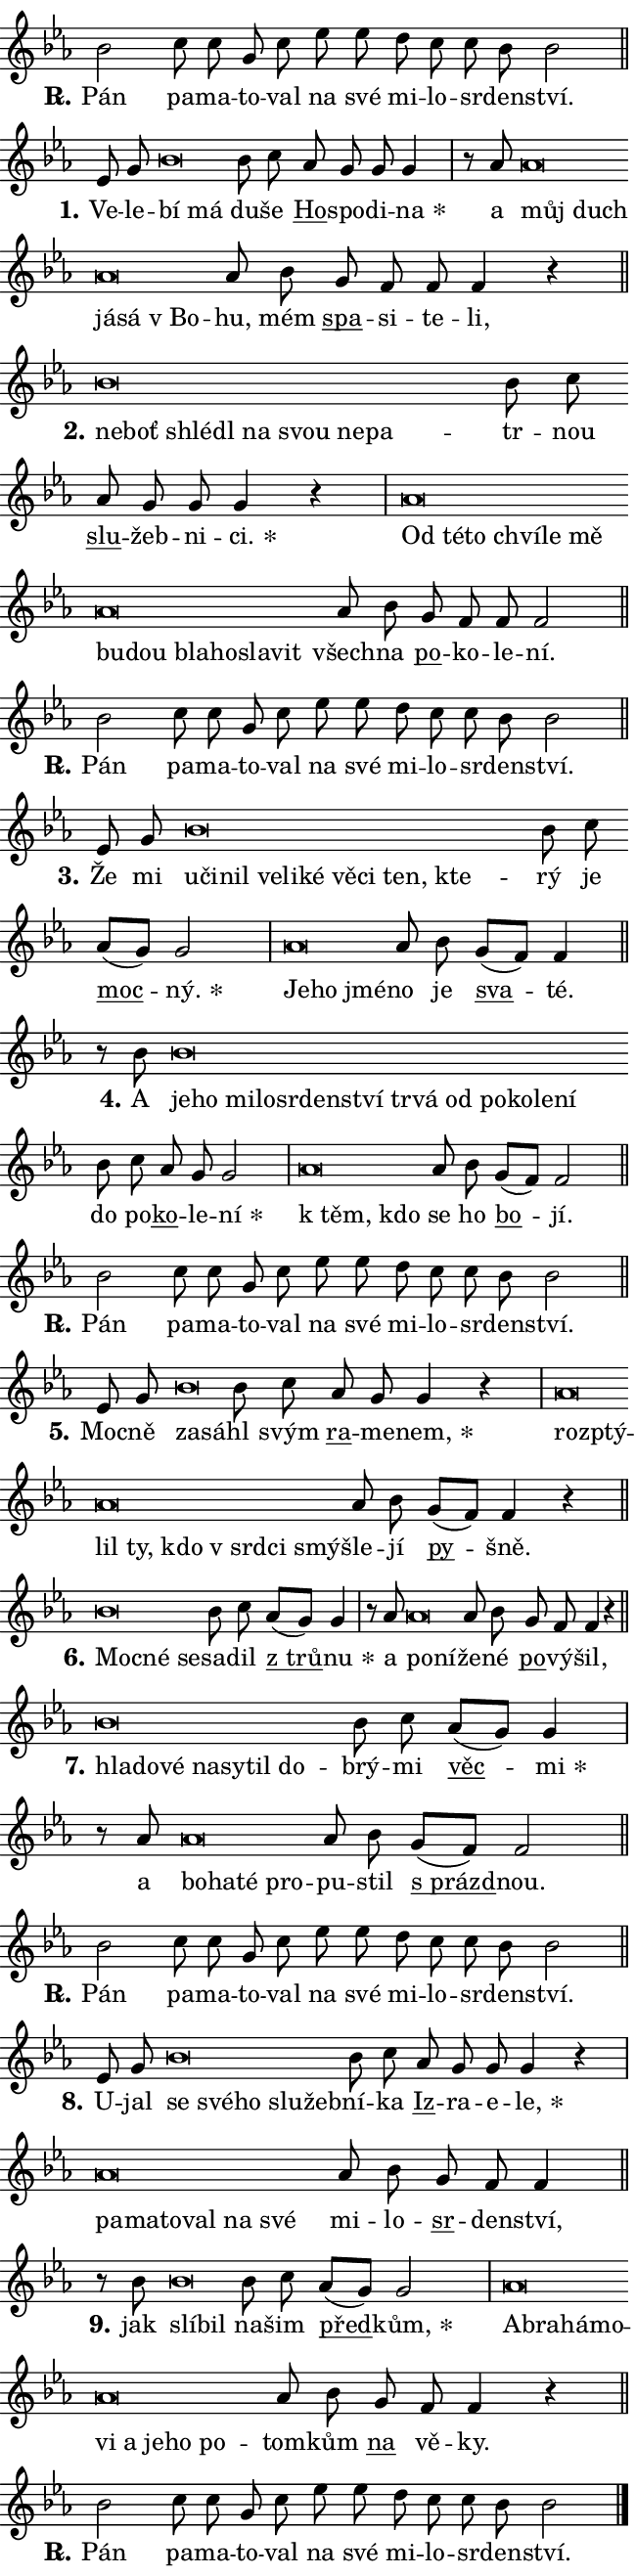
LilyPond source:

\version "2.24.0"
\header { tagline = "" }
\paper {
  indent = 0\cm
  top-margin = 0\cm
  right-margin = 0.13\cm % to fit lyric hyphens
  bottom-margin = 0\cm
  left-margin = 0\cm
  paper-width = 11\cm
  page-breaking = #ly:one-page-breaking
  system-system-spacing.basic-distance = #11
  score-system-spacing.basic-distance = #11
  ragged-last = ##f
}


%% Author: Thomas Morley
%% https://lists.gnu.org/archive/html/lilypond-user/2020-05/msg00002.html
#(define (line-position grob)
"Returns position of @var[grob} in current system:
   @code{'start}, if at first time-step
   @code{'end}, if at last time-step
   @code{'middle} otherwise
"
  (let* ((col (ly:item-get-column grob))
         (ln (ly:grob-object col 'left-neighbor))
         (rn (ly:grob-object col 'right-neighbor))
         (col-to-check-left (if (ly:grob? ln) ln col))
         (col-to-check-right (if (ly:grob? rn) rn col))
         (break-dir-left
           (and
             (ly:grob-property col-to-check-left 'non-musical #f)
             (ly:item-break-dir col-to-check-left)))
         (break-dir-right
           (and
             (ly:grob-property col-to-check-right 'non-musical #f)
             (ly:item-break-dir col-to-check-right))))
        (cond ((eqv? 1 break-dir-left) 'start)
              ((eqv? -1 break-dir-right) 'end)
              (else 'middle))))

#(define (tranparent-at-line-position vctor)
  (lambda (grob)
  "Relying on @code{line-position} select the relevant enry from @var{vctor}.
Used to determine transparency,"
    (case (line-position grob)
      ((end) (not (vector-ref vctor 0)))
      ((middle) (not (vector-ref vctor 1)))
      ((start) (not (vector-ref vctor 2))))))

noteHeadBreakVisibility =
#(define-music-function (break-visibility)(vector?)
"Makes @code{NoteHead}s transparent relying on @var{break-visibility}"
#{
  \override NoteHead.transparent =
    #(tranparent-at-line-position break-visibility)
#})

#(define delete-ledgers-for-transparent-note-heads
  (lambda (grob)
    "Reads whether a @code{NoteHead} is transparent.
If so this @code{NoteHead} is removed from @code{'note-heads} from
@var{grob}, which is supposed to be @code{LedgerLineSpanner}.
As a result ledgers are not printed for this @code{NoteHead}"
    (let* ((nhds-array (ly:grob-object grob 'note-heads))
           (nhds-list
             (if (ly:grob-array? nhds-array)
                 (ly:grob-array->list nhds-array)
                 '()))
           ;; Relies on the transparent-property being done before
           ;; Staff.LedgerLineSpanner.after-line-breaking is executed.
           ;; This is fragile ...
           (to-keep
             (remove
               (lambda (nhd)
                 (ly:grob-property nhd 'transparent #f))
               nhds-list)))
      ;; TODO find a better method to iterate over grob-arrays, similiar
      ;; to filter/remove etc for lists
      ;; For now rebuilt from scratch
      (set! (ly:grob-object grob 'note-heads)  '())
      (for-each
        (lambda (nhd)
          (ly:pointer-group-interface::add-grob grob 'note-heads nhd))
        to-keep))))

squashNotes = {
  \override NoteHead.X-extent = #'(-0.2 . 0.2)
  \override NoteHead.Y-extent = #'(-0.75 . 0)
  \override NoteHead.stencil =
    #(lambda (grob)
       (let ((pos (ly:grob-property grob 'staff-position)))
         (begin
           (if (< pos -7) (display "ERROR: Lower brevis then expected\n") (display ""))
           (if (<= pos -6) ly:text-interface::print ly:note-head::print))))
}
unSquashNotes = {
  \revert NoteHead.X-extent
  \revert NoteHead.Y-extent
  \revert NoteHead.stencil
}

hideNotes = \noteHeadBreakVisibility #begin-of-line-visible
unHideNotes = \noteHeadBreakVisibility #all-visible

% work-around for resetting accidentals
% https://lilypond.org/doc/v2.23/Documentation/notation/displaying-rhythms#unmetered-music
cadenzaMeasure = {
  \cadenzaOff
  \partial 1024 s1024
  \cadenzaOn
}

#(define-markup-command (accent layout props text) (markup?)
  "Underline accented syllable"
  (interpret-markup layout props
    #{\markup \override #'(offset . 4.3) \underline { #text }#}))

responsum = \markup \concat {
  "R" \hspace #-1.05 \path #0.1 #'((moveto 0 0.07) (lineto 0.9 0.8)) \hspace #0.05 "."
}

spaceSize = #0.6828661417322834 % exact space size for TeX Gyre Schola

\layout {
  \context {
    \Staff
    \remove "Time_signature_engraver"
    \override LedgerLineSpanner.after-line-breaking = #delete-ledgers-for-transparent-note-heads
  }
  \context {
    \Lyrics {
      \override LyricSpace.minimum-distance = \spaceSize
      \override LyricText.font-name = #"TeX Gyre Schola"
      \override LyricText.font-size = 1
      \override StanzaNumber.font-name = #"TeX Gyre Schola Bold"
      \override StanzaNumber.font-size = 1
    }
  }
  \context {
    \Score 
    \override NoteHead.text =
      #(lambda (grob) 
        (let ((pos (ly:grob-property grob 'staff-position)))
          #{\markup {
            \combine
              \halign #-0.55 \raise #(if (= pos -6) 0 0.5) \override #'(thickness . 2) \draw-line #'(3.2 . 0)
              \musicglyph "noteheads.sM1"
          }#}))
  }
}

% magnetic-lyrics.ily
%
%   written by
%     Jean Abou Samra <jean@abou-samra.fr>
%     Werner Lemberg <wl@gnu.org>
%
%   adapted by
%     Jiri Hon <jiri.hon@gmail.com>
%
% Version 2022-Apr-15

% https://www.mail-archive.com/lilypond-user@gnu.org/msg149350.html

#(define (Left_hyphen_pointer_engraver context)
   "Collect syllable-hyphen-syllable occurrences in lyrics and store
them in properties.  This engraver only looks to the left.  For
example, if the lyrics input is @code{foo -- bar}, it does the
following.

@itemize @bullet
@item
Set the @code{text} property of the @code{LyricHyphen} grob between
@q{foo} and @q{bar} to @code{foo}.

@item
Set the @code{left-hyphen} property of the @code{LyricText} grob with
text @q{foo} to the @code{LyricHyphen} grob between @q{foo} and
@q{bar}.
@end itemize

Use this auxiliary engraver in combination with the
@code{lyric-@/text::@/apply-@/magnetic-@/offset!} hook."
   (let ((hyphen #f)
         (text #f))
     (make-engraver
      (acknowledgers
       ((lyric-syllable-interface engraver grob source-engraver)
        (set! text grob)))
      (end-acknowledgers
       ((lyric-hyphen-interface engraver grob source-engraver)
        ;(when (not (grob::has-interface grob 'lyric-space-interface))
          (set! hyphen grob)));)
      ((stop-translation-timestep engraver)
       (when (and text hyphen)
         (ly:grob-set-object! text 'left-hyphen hyphen))
       (set! text #f)
       (set! hyphen #f)))))

#(define (lyric-text::apply-magnetic-offset! grob)
   "If the space between two syllables is less than the value in
property @code{LyricText@/.details@/.squash-threshold}, move the right
syllable to the left so that it gets concatenated with the left
syllable.

Use this function as a hook for
@code{LyricText@/.after-@/line-@/breaking} if the
@code{Left_@/hyphen_@/pointer_@/engraver} is active."
   (let ((hyphen (ly:grob-object grob 'left-hyphen #f)))
     (when hyphen
       (let ((left-text (ly:spanner-bound hyphen LEFT)))
         (when (grob::has-interface left-text 'lyric-syllable-interface)
           (let* ((common (ly:grob-common-refpoint grob left-text X))
                  (this-x-ext (ly:grob-extent grob common X))
                  (left-x-ext
                   (begin
                     ;; Trigger magnetism for left-text.
                     (ly:grob-property left-text 'after-line-breaking)
                     (ly:grob-extent left-text common X)))
                  ;; `delta` is the gap width between two syllables.
                  (delta (- (interval-start this-x-ext)
                            (interval-end left-x-ext)))
                  (details (ly:grob-property grob 'details))
                  (threshold (assoc-get 'squash-threshold details 0.2)))
             (when (< delta threshold)
               (let* (;; We have to manipulate the input text so that
                      ;; ligatures crossing syllable boundaries are not
                      ;; disabled.  For languages based on the Latin
                      ;; script this is essentially a beautification.
                      ;; However, for non-Western scripts it can be a
                      ;; necessity.
                      (lt (ly:grob-property left-text 'text))
                      (rt (ly:grob-property grob 'text))
                      (is-space (grob::has-interface hyphen 'lyric-space-interface))
                      (space (if is-space " " ""))
                      (extra-delta (if is-space spaceSize 0))
                      ;; Append new syllable.
                      (ltrt-space (if (and (string? lt) (string? rt))
                                (string-append lt space rt)
                                (make-concat-markup (list lt space rt))))
                      ;; Right-align `ltrt` to the right side.
                      (ltrt-space-markup (grob-interpret-markup
                               grob
                               (make-translate-markup
                                (cons (interval-length this-x-ext) 0)
                                (make-right-align-markup ltrt-space)))))
                 (begin
                   ;; Don't print `left-text`.
                   (ly:grob-set-property! left-text 'stencil #f)
                   ;; Set text and stencil (which holds all collected
                   ;; syllables so far) and shift it to the left.
                   (ly:grob-set-property! grob 'text ltrt-space)
                   (ly:grob-set-property! grob 'stencil ltrt-space-markup)
                   (ly:grob-translate-axis! grob (- (- delta extra-delta)) X))))))))))


#(define (lyric-hyphen::displace-bounds-first grob)
   ;; Make very sure this callback isn't triggered too early.
   (let ((left (ly:spanner-bound grob LEFT))
         (right (ly:spanner-bound grob RIGHT)))
     (ly:grob-property left 'after-line-breaking)
     (ly:grob-property right 'after-line-breaking)
     (ly:lyric-hyphen::print grob)))

squashThreshold = #0.4

\layout {
  \context {
    \Lyrics
    \consists #Left_hyphen_pointer_engraver
    \override LyricText.after-line-breaking =
      #lyric-text::apply-magnetic-offset!
    \override LyricHyphen.stencil = #lyric-hyphen::displace-bounds-first
    \override LyricText.details.squash-threshold = \squashThreshold
    \override LyricHyphen.minimum-distance = 0
    \override LyricHyphen.minimum-length = \squashThreshold
  }
}

squashText = \override LyricText.details.squash-threshold = 9999
unSquashText = \override LyricText.details.squash-threshold = \squashThreshold

leftText = \override LyricText.self-alignment-X = #LEFT
unLeftText = \revert LyricText.self-alignment-X

starOffset = #(lambda (grob) 
                (let ((x_offset (ly:self-alignment-interface::aligned-on-x-parent grob)))
                  (if (= x_offset 0) 0 (+ x_offset 1.2))))

star = #(define-music-function (syllable)(string?)
"Append star separator at the end of a syllable"
#{
  \once \override LyricText.X-offset = #starOffset
  \lyricmode { \markup {
    #syllable
    \override #'((font-name . "TeX Gyre Schola Bold")) \hspace #0.2 \lower #0.65 \larger "*"
  } }
#})

starAccent = #(define-music-function (syllable)(string?)
"Append star separator at the end of a syllable and make accent"
#{
  \once \override LyricText.X-offset = #starOffset
  \lyricmode { \markup {
    \accent #syllable
    \override #'((font-name . "TeX Gyre Schola Bold")) \hspace #0.2 \lower #0.65 \larger "*"
  } }
#})

breath = #(define-music-function (syllable)(string?)
"Append breathing indicator at the end of a syllable"
#{
  \lyricmode { \markup { #syllable "+" } }
#})

optionalBreath = #(define-music-function (syllable)(string?)
"Append optional breathing indicator at the end of a syllable"
#{
  \lyricmode { \markup { #syllable "(+)" } }
#})


\score {
    <<
        \new Voice = "melody" { \cadenzaOn \key es \major \relative { bes'2 c8 c g c \bar "" es es d c c bes bes2 \cadenzaMeasure \bar "||" \break } }
        \new Lyrics \lyricsto "melody" { \lyricmode { \set stanza = \responsum
Pán pa -- ma -- to -- val na své mi -- lo -- sr -- den -- ství. } }
    >>
    \layout {}
}

\score {
    <<
        \new Voice = "melody" { \cadenzaOn \key es \major \relative { es'8 g \bar "" \squashNotes bes\breve*1/16 \hideNotes \breve*1/16 \bar "" \unHideNotes \unSquashNotes bes8 c \bar "" as g g g4 \cadenzaMeasure \bar "|" r8 as8 \squashNotes as\breve*1/16 \hideNotes \breve*1/16 \bar "" \breve*1/16 \bar "" \breve*1/16 \breve*1/16 \bar "" \unHideNotes \unSquashNotes as8 bes \bar "" g f f f4 r \cadenzaMeasure \bar "||" \break } }
        \new Lyrics \lyricsto "melody" { \lyricmode { \set stanza = "1."
Ve -- le -- \leftText bí \squashText má \unLeftText \unSquashText du -- še \markup \accent Ho -- spo -- di -- \star na a \leftText můj \squashText duch já -- sá "v Bo" -- \unLeftText \unSquashText hu, mém \markup \accent spa -- si -- te -- li, } }
    >>
    \layout {}
}

\score {
    <<
        \new Voice = "melody" { \cadenzaOn \key es \major \relative { \squashNotes bes'\breve*1/16 \hideNotes \breve*1/16 \bar "" \breve*1/16 \bar "" \breve*1/16 \bar "" \breve*1/16 \bar "" \breve*1/16 \bar "" \breve*1/16 \breve*1/16 \bar "" \unHideNotes \unSquashNotes bes8 c \bar "" as g g g4 r \cadenzaMeasure \bar "|" \squashNotes as\breve*1/16 \hideNotes \breve*1/16 \bar "" \breve*1/16 \bar "" \breve*1/16 \bar "" \breve*1/16 \bar "" \breve*1/16 \bar "" \breve*1/16 \bar "" \breve*1/16 \bar "" \breve*1/16 \bar "" \breve*1/16 \bar "" \breve*1/16 \breve*1/16 \bar "" \unHideNotes \unSquashNotes as8 bes \bar "" g f f f2 \cadenzaMeasure \bar "||" \break } }
        \new Lyrics \lyricsto "melody" { \lyricmode { \set stanza = "2."
\leftText ne -- \squashText boť shlé -- dl na svou ne -- pa -- \unLeftText \unSquashText tr -- nou \markup \accent slu -- žeb -- ni -- \star ci. \leftText Od \squashText té -- to chví -- le mě bu -- dou bla -- ho -- sla -- vit \unLeftText \unSquashText všech -- na \markup \accent po -- ko -- le -- ní. } }
    >>
    \layout {}
}

\score {
    <<
        \new Voice = "melody" { \cadenzaOn \key es \major \relative { bes'2 c8 c g c \bar "" es es d c c bes bes2 \cadenzaMeasure \bar "||" \break } }
        \new Lyrics \lyricsto "melody" { \lyricmode { \set stanza = \responsum
Pán pa -- ma -- to -- val na své mi -- lo -- sr -- den -- ství. } }
    >>
    \layout {}
}

\score {
    <<
        \new Voice = "melody" { \cadenzaOn \key es \major \relative { es'8 g \bar "" \squashNotes bes\breve*1/16 \hideNotes \breve*1/16 \bar "" \breve*1/16 \bar "" \breve*1/16 \bar "" \breve*1/16 \bar "" \breve*1/16 \bar "" \breve*1/16 \bar "" \breve*1/16 \bar "" \breve*1/16 \breve*1/16 \bar "" \unHideNotes \unSquashNotes bes8 c \bar "" as[( g)] g2 \cadenzaMeasure \bar "|" \squashNotes as\breve*1/16 \hideNotes \breve*1/16 \breve*1/16 \bar "" \unHideNotes \unSquashNotes as8 bes \bar "" g[( f)] f4 \cadenzaMeasure \bar "||" \break } }
        \new Lyrics \lyricsto "melody" { \lyricmode { \set stanza = "3."
Že mi \leftText u -- \squashText či -- nil ve -- li -- ké vě -- ci ten, kte -- \unLeftText \unSquashText rý je \markup \accent moc -- \star ný. \leftText Je -- \squashText ho jmé -- \unLeftText \unSquashText no je \markup \accent sva -- té. } }
    >>
    \layout {}
}

\score {
    <<
        \new Voice = "melody" { \cadenzaOn \key es \major \relative { r8 bes'8 \squashNotes bes\breve*1/16 \hideNotes \breve*1/16 \bar "" \breve*1/16 \bar "" \breve*1/16 \bar "" \breve*1/16 \bar "" \breve*1/16 \bar "" \breve*1/16 \bar "" \breve*1/16 \bar "" \breve*1/16 \bar "" \breve*1/16 \bar "" \breve*1/16 \bar "" \breve*1/16 \bar "" \breve*1/16 \breve*1/16 \bar "" \unHideNotes \unSquashNotes bes8 c \bar "" as g g2 \cadenzaMeasure \bar "|" \squashNotes as\breve*1/16 \hideNotes \breve*1/16 \bar "" \unHideNotes \unSquashNotes as8 bes \bar "" g[( f)] f2 \cadenzaMeasure \bar "||" \break } }
        \new Lyrics \lyricsto "melody" { \lyricmode { \set stanza = "4."
A \leftText je -- \squashText ho mi -- lo -- sr -- den -- ství tr -- vá od po -- ko -- le -- ní \unLeftText \unSquashText do po -- \markup \accent ko -- le -- \star ní \leftText "k těm," \squashText kdo \unLeftText \unSquashText se ho \markup \accent bo -- jí. } }
    >>
    \layout {}
}

\score {
    <<
        \new Voice = "melody" { \cadenzaOn \key es \major \relative { bes'2 c8 c g c \bar "" es es d c c bes bes2 \cadenzaMeasure \bar "||" \break } }
        \new Lyrics \lyricsto "melody" { \lyricmode { \set stanza = \responsum
Pán pa -- ma -- to -- val na své mi -- lo -- sr -- den -- ství. } }
    >>
    \layout {}
}

\score {
    <<
        \new Voice = "melody" { \cadenzaOn \key es \major \relative { es'8 g \bar "" \squashNotes bes\breve*1/16 \hideNotes \breve*1/16 \bar "" \unHideNotes \unSquashNotes bes8 c \bar "" as g g4 r \cadenzaMeasure \bar "|" \squashNotes as\breve*1/16 \hideNotes \breve*1/16 \bar "" \breve*1/16 \bar "" \breve*1/16 \bar "" \breve*1/16 \bar "" \breve*1/16 \bar "" \breve*1/16 \breve*1/16 \bar "" \unHideNotes \unSquashNotes as8 bes \bar "" g[( f)] f4 r \cadenzaMeasure \bar "||" \break } }
        \new Lyrics \lyricsto "melody" { \lyricmode { \set stanza = "5."
Moc -- ně \leftText za -- \squashText sá -- \unLeftText \unSquashText hl svým \markup \accent ra -- me -- \star nem, \leftText roz -- \squashText ptý -- lil ty, kdo "v srd" -- ci smý -- \unLeftText \unSquashText šle -- jí \markup \accent py -- šně. } }
    >>
    \layout {}
}

\score {
    <<
        \new Voice = "melody" { \cadenzaOn \key es \major \relative { \squashNotes bes'\breve*1/16 \hideNotes \breve*1/16 \breve*1/16 \bar "" \unHideNotes \unSquashNotes bes8 c \bar "" as[( g)] g4 \cadenzaMeasure \bar "|" r8 as8 \squashNotes as\breve*1/16 \hideNotes \breve*1/16 \bar "" \unHideNotes \unSquashNotes as8 bes \bar "" g f f4 r \cadenzaMeasure \bar "||" \break } }
        \new Lyrics \lyricsto "melody" { \lyricmode { \set stanza = "6."
\leftText Moc -- \squashText né se -- \unLeftText \unSquashText sa -- dil \markup \accent "z trů" -- \star nu a \leftText po -- \squashText ní -- \unLeftText \unSquashText že -- né \markup \accent po -- vý -- šil, } }
    >>
    \layout {}
}

\score {
    <<
        \new Voice = "melody" { \cadenzaOn \key es \major \relative { \squashNotes bes'\breve*1/16 \hideNotes \breve*1/16 \bar "" \breve*1/16 \bar "" \breve*1/16 \bar "" \breve*1/16 \bar "" \breve*1/16 \breve*1/16 \bar "" \unHideNotes \unSquashNotes bes8 c \bar "" as[( g)] g4 \cadenzaMeasure \bar "|" r8 as8 \squashNotes as\breve*1/16 \hideNotes \breve*1/16 \bar "" \breve*1/16 \breve*1/16 \bar "" \unHideNotes \unSquashNotes as8 bes \bar "" g[( f)] f2 \cadenzaMeasure \bar "||" \break } }
        \new Lyrics \lyricsto "melody" { \lyricmode { \set stanza = "7."
\leftText hla -- \squashText do -- vé na -- sy -- til do -- \unLeftText \unSquashText brý -- mi \markup \accent věc -- \star mi a \leftText bo -- \squashText ha -- té pro -- \unLeftText \unSquashText pu -- stil \markup \accent "s prázd" -- nou. } }
    >>
    \layout {}
}

\score {
    <<
        \new Voice = "melody" { \cadenzaOn \key es \major \relative { bes'2 c8 c g c \bar "" es es d c c bes bes2 \cadenzaMeasure \bar "||" \break } }
        \new Lyrics \lyricsto "melody" { \lyricmode { \set stanza = \responsum
Pán pa -- ma -- to -- val na své mi -- lo -- sr -- den -- ství. } }
    >>
    \layout {}
}

\score {
    <<
        \new Voice = "melody" { \cadenzaOn \key es \major \relative { es'8 g \bar "" \squashNotes bes\breve*1/16 \hideNotes \breve*1/16 \bar "" \breve*1/16 \bar "" \breve*1/16 \breve*1/16 \bar "" \unHideNotes \unSquashNotes bes8 c \bar "" as g g g4 r \cadenzaMeasure \bar "|" \squashNotes as\breve*1/16 \hideNotes \breve*1/16 \bar "" \breve*1/16 \bar "" \breve*1/16 \bar "" \breve*1/16 \breve*1/16 \bar "" \unHideNotes \unSquashNotes as8 bes \bar "" g f f4 \cadenzaMeasure \bar "||" \break } }
        \new Lyrics \lyricsto "melody" { \lyricmode { \set stanza = "8."
U -- jal \leftText se \squashText své -- ho slu -- žeb -- \unLeftText \unSquashText ní -- ka \markup \accent Iz -- ra -- e -- \star le, \leftText pa -- \squashText ma -- to -- val na své \unLeftText \unSquashText mi -- lo -- \markup \accent sr -- den -- ství, } }
    >>
    \layout {}
}

\score {
    <<
        \new Voice = "melody" { \cadenzaOn \key es \major \relative { r8 bes'8 \squashNotes bes\breve*1/16 \hideNotes \breve*1/16 \bar "" \unHideNotes \unSquashNotes bes8 c \bar "" as[( g)] g2 \cadenzaMeasure \bar "|" \squashNotes as\breve*1/16 \hideNotes \breve*1/16 \bar "" \breve*1/16 \bar "" \breve*1/16 \bar "" \breve*1/16 \bar "" \breve*1/16 \bar "" \breve*1/16 \bar "" \breve*1/16 \breve*1/16 \bar "" \unHideNotes \unSquashNotes as8 bes \bar "" g f f4 r \cadenzaMeasure \bar "||" \break } }
        \new Lyrics \lyricsto "melody" { \lyricmode { \set stanza = "9."
jak \leftText slí -- \squashText bil \unLeftText \unSquashText na -- šim \markup \accent před -- \star kům, \leftText Ab -- \squashText ra -- há -- mo -- vi a je -- ho po -- \unLeftText \unSquashText tom -- kům \markup \accent na vě -- ky. } }
    >>
    \layout {}
}

\score {
    <<
        \new Voice = "melody" { \cadenzaOn \key es \major \relative { bes'2 c8 c g c \bar "" es es d c c bes bes2 \cadenzaMeasure \bar "||" \break } \bar "|." }
        \new Lyrics \lyricsto "melody" { \lyricmode { \set stanza = \responsum
Pán pa -- ma -- to -- val na své mi -- lo -- sr -- den -- ství. } }
    >>
    \layout {}
}
